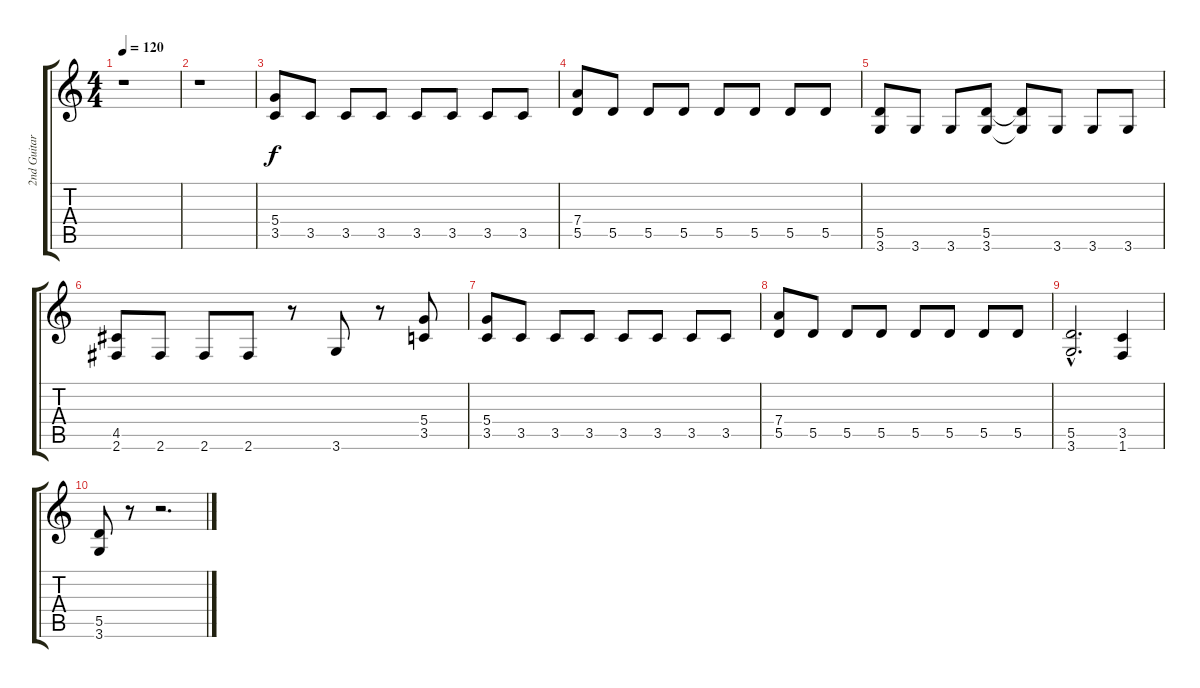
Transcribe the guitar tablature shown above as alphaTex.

\track ("2nd Guitar / delay" "2nd Guitar") {instrument distortionguitar}
\staff {score tabs}
\tuning (E4 B3 G3 D3 A2 E2) {hide}
\ts (4 4)
\tempo 120
\clef g2
\ks c
r.1{dy f} |
r.1 |
(5.4 3.5).8{volume 13} 3.5.8 3.5.8 3.5.8 3.5.8 3.5.8 3.5.8 3.5.8 |
(7.4 5.5).8 5.5.8 5.5.8 5.5.8 5.5.8 5.5.8 5.5.8 5.5.8 |
(5.5 3.6).8 3.6.8 3.6.8 (5.5 3.6).8 (5.5{t} 3.6{t}).8 3.6.8 3.6.8 3.6.8 |
(4.5 2.6).8 2.6.8 2.6.8 2.6.8 r.8 3.6.8 r.8 (5.4 3.5).8 |
(5.4 3.5).8 3.5.8 3.5.8 3.5.8 3.5.8 3.5.8 3.5.8 3.5.8 |
(7.4 5.5).8 5.5.8 5.5.8 5.5.8 5.5.8 5.5.8 5.5.8 5.5.8 |
(5.5{hac} 3.6{hac}).2{d} (3.5 1.6).4 |
(5.5 3.6).8 r.8 r.2{d}
